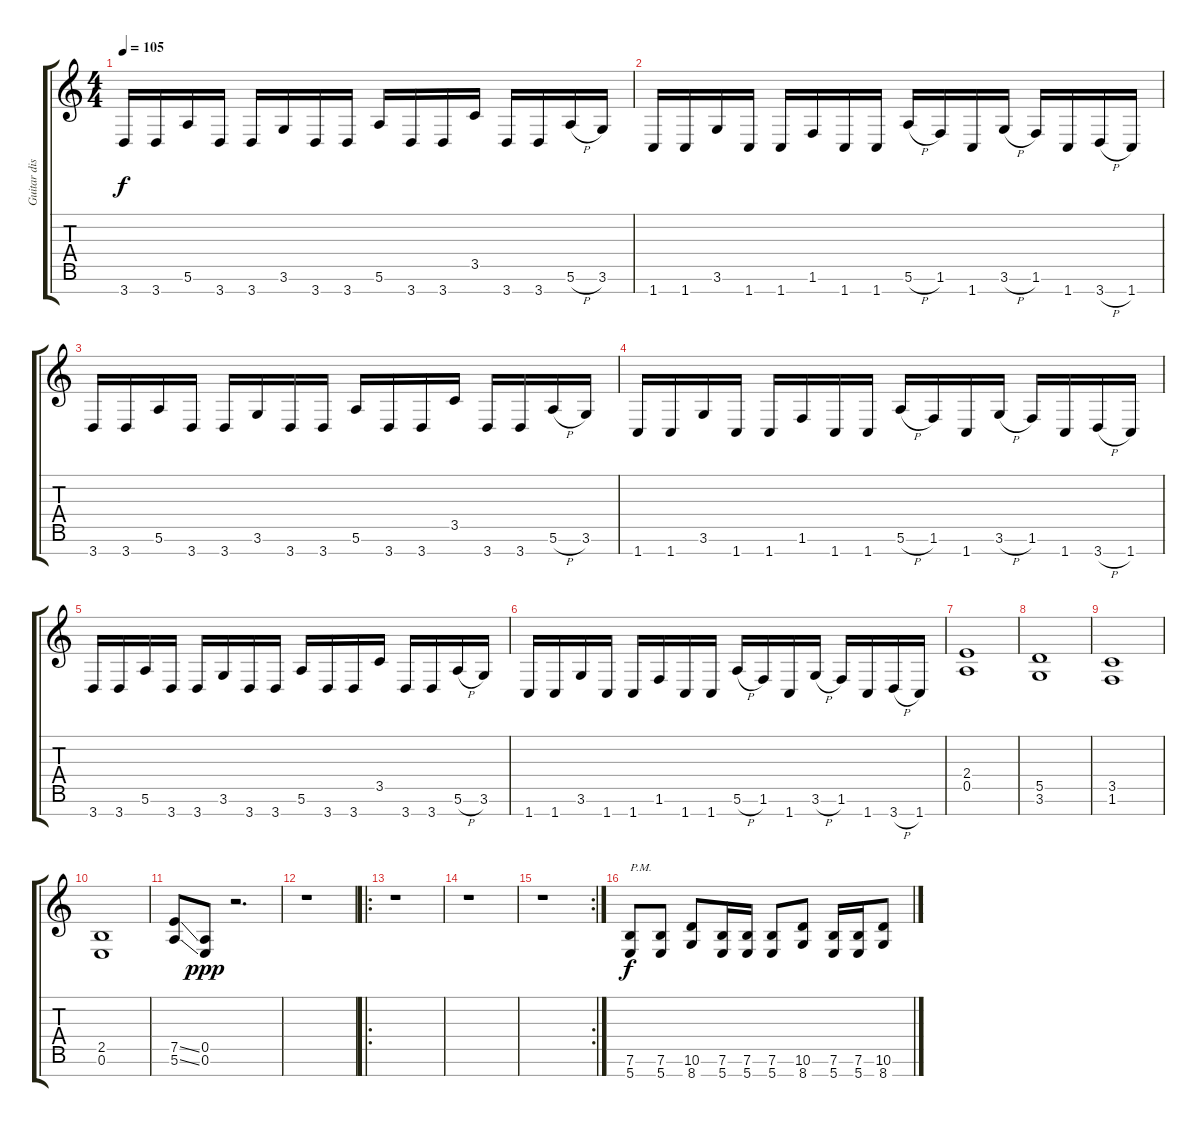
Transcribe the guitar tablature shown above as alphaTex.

\track ("Guitar distortion" "Guitar dis") {instrument distortionguitar}
\staff {score tabs}
\tuning (E4 B3 G3 D3 A2 E2 B1) {hide}
\ts (4 4)
\tempo 105
\clef g2
\ks c
3.7.16{dy f} 3.7.16 5.6.16 3.7.16 3.7.16 3.6.16 3.7.16 3.7.16 5.6.16 3.7.16 3.7.16 3.5.16 3.7.16 3.7.16 5.6{h}.16 3.6.16 |
1.7.16 1.7.16 3.6.16 1.7.16 1.7.16 1.6.16 1.7.16 1.7.16 5.6{h}.16 1.6.16 1.7.16 3.6{h}.16 1.6.16 1.7.16 3.7{h}.16 1.7.16 |
3.7.16 3.7.16 5.6.16 3.7.16 3.7.16 3.6.16 3.7.16 3.7.16 5.6.16 3.7.16 3.7.16 3.5.16 3.7.16 3.7.16 5.6{h}.16 3.6.16 |
1.7.16 1.7.16 3.6.16 1.7.16 1.7.16 1.6.16 1.7.16 1.7.16 5.6{h}.16 1.6.16 1.7.16 3.6{h}.16 1.6.16 1.7.16 3.7{h}.16 1.7.16 |
3.7.16 3.7.16 5.6.16 3.7.16 3.7.16 3.6.16 3.7.16 3.7.16 5.6.16 3.7.16 3.7.16 3.5.16 3.7.16 3.7.16 5.6{h}.16 3.6.16 |
1.7.16 1.7.16 3.6.16 1.7.16 1.7.16 1.6.16 1.7.16 1.7.16 5.6{h}.16 1.6.16 1.7.16 3.6{h}.16 1.6.16 1.7.16 3.7{h}.16 1.7.16 |
(2.4 0.5).1 |
(5.5 3.6).1 |
(3.5 1.6).1 |
(2.5 0.6).1 |
(7.5{ss} 5.6{ss}).8 (0.5 0.6).8{dy ppp} r.2{d} |
r.1 |
\ro
r.1 |
r.1 |
\rc 2
r.1 |
(7.6 5.7).8{txt "P.M." dy f volume 12} (7.6 5.7).8 (10.6 8.7).8 (7.6 5.7).16 (7.6 5.7).16 (7.6 5.7).8 (10.6 8.7).8 (7.6 5.7).16 (7.6 5.7).16 (10.6 8.7).8
